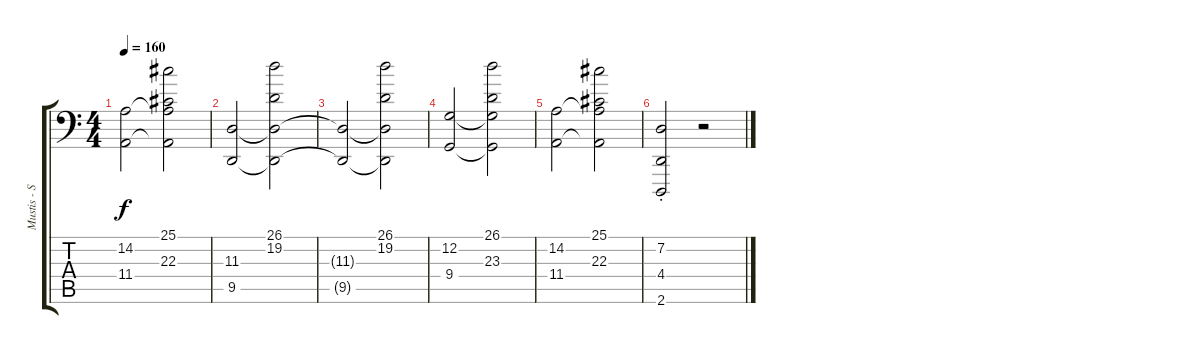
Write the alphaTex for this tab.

\track ("Mustis - Strings" "Mustis - S") {instrument synthstrings1}
\staff {score tabs}
\tuning (C3 G2 Eb2 Bb1 F1 C1) {hide}
\ts (4 4)
\tempo 160
\clef f4
\ks c
(14.2 11.4).2{dy f} (25.1 14.2{t} 22.3 11.4{t}).2 |
(11.3 9.5).2 (26.1 19.2 11.3{t} 9.5{t}).2 |
(11.3{t} 9.5{t}).2 (26.1 19.2 11.3{t} 9.5{t}).2 |
(12.2 9.4).2 (26.1 12.2{t} 23.3 9.4{t}).2 |
(14.2 11.4).2 (25.1 14.2{t} 22.3 11.4{t}).2 |
(7.2{st} 4.4{st} 2.6{st}).2 r.2
